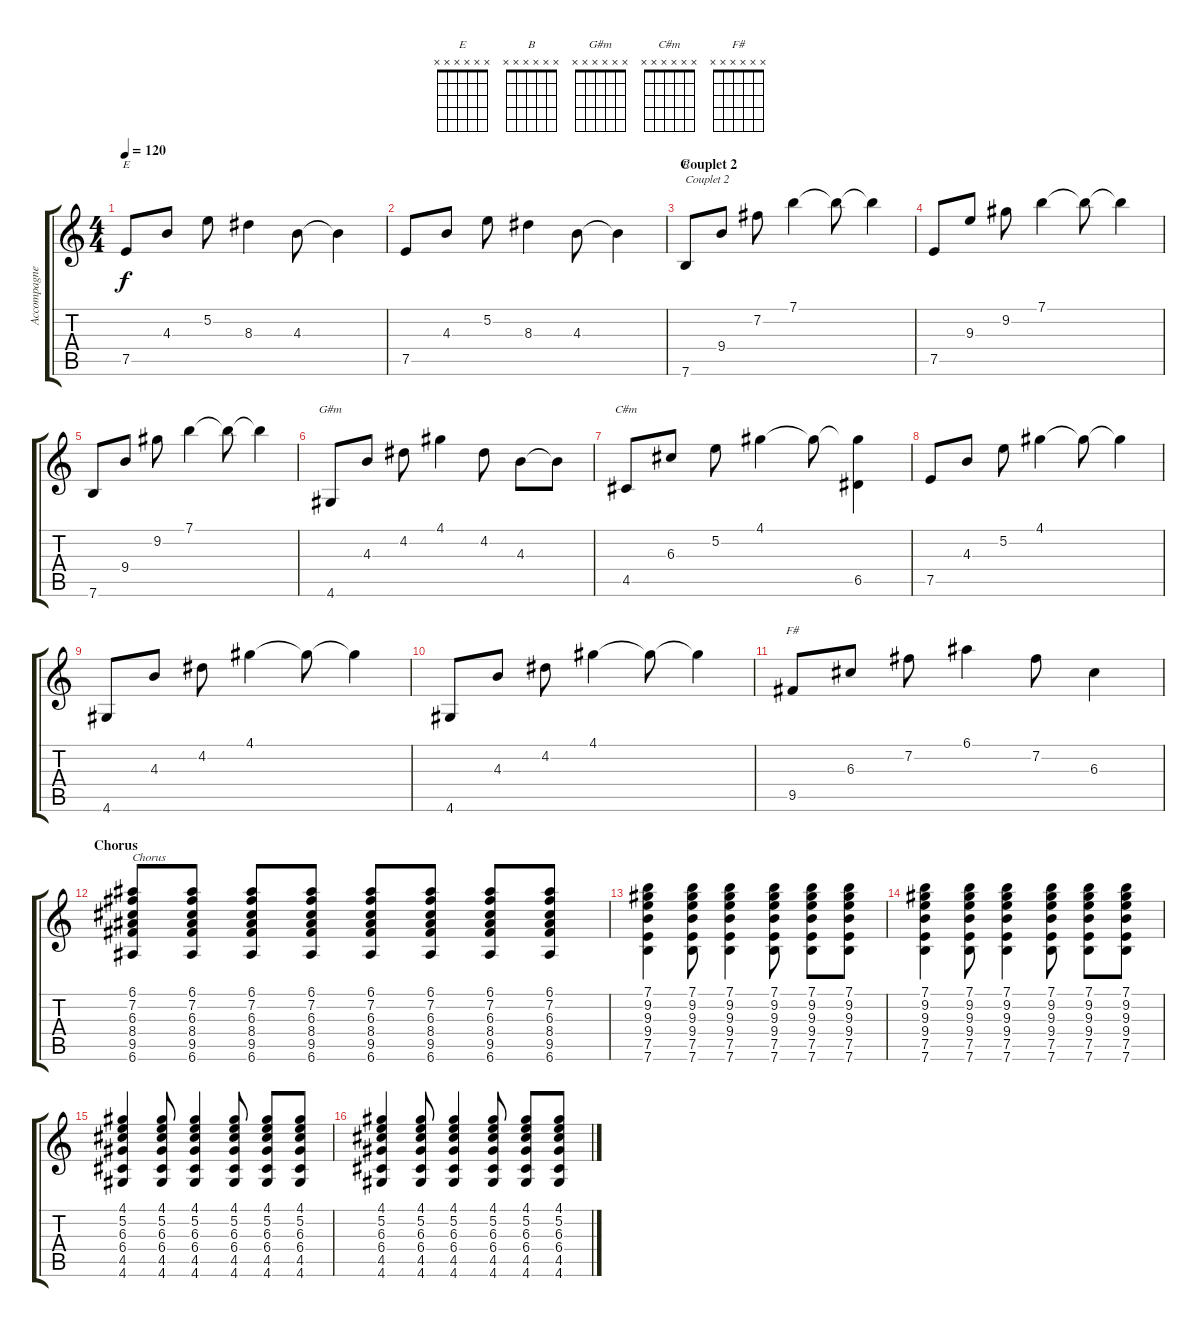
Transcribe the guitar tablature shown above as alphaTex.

\track ("Accompagnement" "Accompagne") {instrument electricguitarmuted}
\staff {score tabs}
\tuning (E4 B3 G3 D3 A2 E2) {hide}
\chord ("E" x x x x x x) {firstfret 0}
\chord ("B" x x x x x x) {firstfret 0}
\chord ("G#m" x x x x x x) {firstfret 0}
\chord ("C#m" x x x x x x) {firstfret 0}
\chord ("F#" x x x x x x) {firstfret 0}
\ts (4 4)
\tempo 120
\clef g2
\ks c
7.5.8{ch "E" dy f} 4.3.8 5.2.8 8.3.4 4.3.8 4.3{t}.4 |
7.5.8 4.3.8 5.2.8 8.3.4 4.3.8 4.3{t}.4 |
\section ("" "Couplet 2")
7.6.8{ch "B" txt "Couplet 2"} 9.4.8 7.2.8 7.1.4 7.1{t}.8 7.1{t}.4 |
7.5.8 9.3.8 9.2.8 7.1.4 7.1{t}.8 7.1{t}.4 |
7.6.8 9.4.8 9.2.8 7.1.4 7.1{t}.8 7.1{t}.4 |
4.6.8{ch "G#m"} 4.3.8 4.2.8 4.1.4 4.2.8 4.3.8 4.3{t}.8 |
4.5.8{ch "C#m"} 6.3.8 5.2.8 4.1.4 4.1{t}.8 (4.1{t} 6.5).4 |
7.5.8 4.3.8 5.2.8 4.1.4 4.1{t}.8 4.1{t}.4 |
4.6.8 4.3.8 4.2.8 4.1.4 4.1{t}.8 4.1{t}.4 |
4.6.8 4.3.8 4.2.8 4.1.4 4.1{t}.8 4.1{t}.4 |
9.5.8{ch "F#"} 6.3.8 7.2.8 6.1.4 7.2.8 6.3.4 |
\section ("" "Chorus")
(6.1 7.2 6.3 8.4 9.5 6.6).8{txt "Chorus"} (6.1 7.2 6.3 8.4 9.5 6.6).8 (6.1 7.2 6.3 8.4 9.5 6.6).8 (6.1 7.2 6.3 8.4 9.5 6.6).8 (6.1 7.2 6.3 8.4 9.5 6.6).8 (6.1 7.2 6.3 8.4 9.5 6.6).8 (6.1 7.2 6.3 8.4 9.5 6.6).8 (6.1 7.2 6.3 8.4 9.5 6.6).8 |
(7.1 9.2 9.3 9.4 7.5 7.6).4 (7.1 9.2 9.3 9.4 7.5 7.6).8 (7.1 9.2 9.3 9.4 7.5 7.6).4 (7.1 9.2 9.3 9.4 7.5 7.6).8 (7.1 9.2 9.3 9.4 7.5 7.6).8 (7.1 9.2 9.3 9.4 7.5 7.6).8 |
(7.1 9.2 9.3 9.4 7.5 7.6).4 (7.1 9.2 9.3 9.4 7.5 7.6).8 (7.1 9.2 9.3 9.4 7.5 7.6).4 (7.1 9.2 9.3 9.4 7.5 7.6).8 (7.1 9.2 9.3 9.4 7.5 7.6).8 (7.1 9.2 9.3 9.4 7.5 7.6).8 |
(4.1 5.2 6.3 6.4 4.5 4.6).4 (4.1 5.2 6.3 6.4 4.5 4.6).8 (4.1 5.2 6.3 6.4 4.5 4.6).4 (4.1 5.2 6.3 6.4 4.5 4.6).8 (4.1 5.2 6.3 6.4 4.5 4.6).8 (4.1 5.2 6.3 6.4 4.5 4.6).8 |
(4.1 5.2 6.3 6.4 4.5 4.6).4 (4.1 5.2 6.3 6.4 4.5 4.6).8 (4.1 5.2 6.3 6.4 4.5 4.6).4 (4.1 5.2 6.3 6.4 4.5 4.6).8 (4.1 5.2 6.3 6.4 4.5 4.6).8 (4.1 5.2 6.3 6.4 4.5 4.6).8
